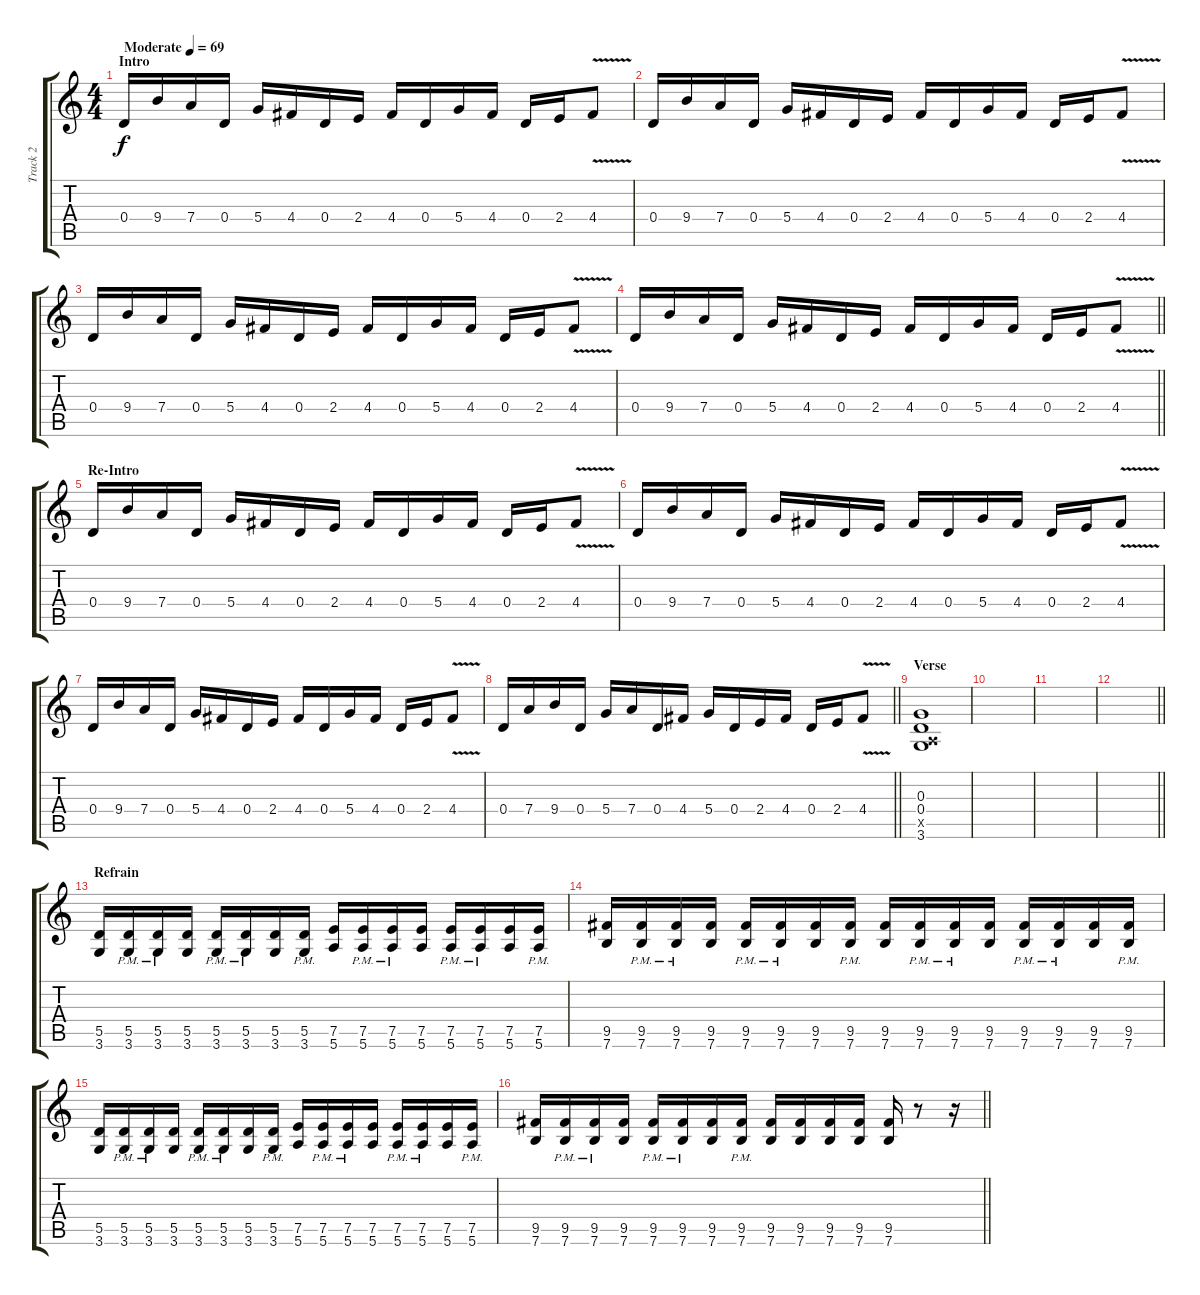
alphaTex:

\track ("Track 2" "Track 2") {instrument distortionguitar}
\staff {score tabs}
\tuning (E4 B3 G3 D3 A2 E2) {hide}
\ts (4 4)
\section ("" "Intro")
\tempo (69 "Moderate")
\clef g2
\ks c
0.4.16{dy f instrument distortionguitar} 9.4.16 7.4.16 0.4.16 5.4.16 4.4.16 0.4.16 2.4.16 4.4.16 0.4.16 5.4.16 4.4.16 0.4.16 2.4.16 4.4{v}.8 |
0.4.16 9.4.16 7.4.16 0.4.16 5.4.16 4.4.16 0.4.16 2.4.16 4.4.16 0.4.16 5.4.16 4.4.16 0.4.16 2.4.16 4.4{v}.8 |
0.4.16 9.4.16 7.4.16 0.4.16 5.4.16 4.4.16 0.4.16 2.4.16 4.4.16 0.4.16 5.4.16 4.4.16 0.4.16 2.4.16 4.4{v}.8 |
\barLineRight lightlight
0.4.16 9.4.16 7.4.16 0.4.16 5.4.16 4.4.16 0.4.16 2.4.16 4.4.16 0.4.16 5.4.16 4.4.16 0.4.16 2.4.16 4.4{v}.8 |
\section ("" "Re-Intro")
0.4.16 9.4.16 7.4.16 0.4.16 5.4.16 4.4.16 0.4.16 2.4.16 4.4.16 0.4.16 5.4.16 4.4.16 0.4.16 2.4.16 4.4{v}.8 |
0.4.16 9.4.16 7.4.16 0.4.16 5.4.16 4.4.16 0.4.16 2.4.16 4.4.16 0.4.16 5.4.16 4.4.16 0.4.16 2.4.16 4.4{v}.8 |
0.4.16 9.4.16 7.4.16 0.4.16 5.4.16 4.4.16 0.4.16 2.4.16 4.4.16 0.4.16 5.4.16 4.4.16 0.4.16 2.4.16 4.4{v}.8 |
\barLineRight lightlight
0.4.16 7.4.16 9.4.16 0.4.16 5.4.16 7.4.16 0.4.16 4.4.16 5.4.16 0.4.16 2.4.16 4.4.16 0.4.16 2.4.16 4.4{v}.8 |
\section ("" "Verse")
(0.3 0.4 0.5{x} 3.6).1 |
|
|
\barLineRight lightlight
|
\section ("" "Refrain")
(5.5 3.6).16 (5.5{pm} 3.6{pm}).16 (5.5{pm} 3.6{pm}).16 (5.5 3.6).16 (5.5{pm} 3.6{pm}).16 (5.5{pm} 3.6{pm}).16 (5.5 3.6).16 (5.5{pm} 3.6{pm}).16 (7.5 5.6).16 (7.5{pm} 5.6{pm}).16 (7.5{pm} 5.6{pm}).16 (7.5 5.6).16 (7.5{pm} 5.6{pm}).16 (7.5{pm} 5.6{pm}).16 (7.5 5.6).16 (7.5{pm} 5.6{pm}).16 |
(9.5 7.6).16 (9.5{pm} 7.6{pm}).16 (9.5{pm} 7.6{pm}).16 (9.5 7.6).16 (9.5{pm} 7.6{pm}).16 (9.5{pm} 7.6{pm}).16 (9.5 7.6).16 (9.5{pm} 7.6{pm}).16 (9.5 7.6).16 (9.5{pm} 7.6{pm}).16 (9.5{pm} 7.6{pm}).16 (9.5 7.6).16 (9.5{pm} 7.6{pm}).16 (9.5{pm} 7.6{pm}).16 (9.5 7.6).16 (9.5{pm} 7.6{pm}).16 |
(5.5 3.6).16 (5.5{pm} 3.6{pm}).16 (5.5{pm} 3.6{pm}).16 (5.5 3.6).16 (5.5{pm} 3.6{pm}).16 (5.5{pm} 3.6{pm}).16 (5.5 3.6).16 (5.5{pm} 3.6{pm}).16 (7.5 5.6).16 (7.5{pm} 5.6{pm}).16 (7.5{pm} 5.6{pm}).16 (7.5 5.6).16 (7.5{pm} 5.6{pm}).16 (7.5{pm} 5.6{pm}).16 (7.5 5.6).16 (7.5{pm} 5.6{pm}).16 |
\barLineRight lightlight
(9.5 7.6).16 (9.5{pm} 7.6{pm}).16 (9.5{pm} 7.6{pm}).16 (9.5 7.6).16 (9.5{pm} 7.6{pm}).16 (9.5{pm} 7.6{pm}).16 (9.5 7.6).16 (9.5{pm} 7.6{pm}).16 (9.5 7.6).16 (9.5 7.6).16 (9.5 7.6).16 (9.5 7.6).16 (9.5 7.6).16 r.8 r.16
